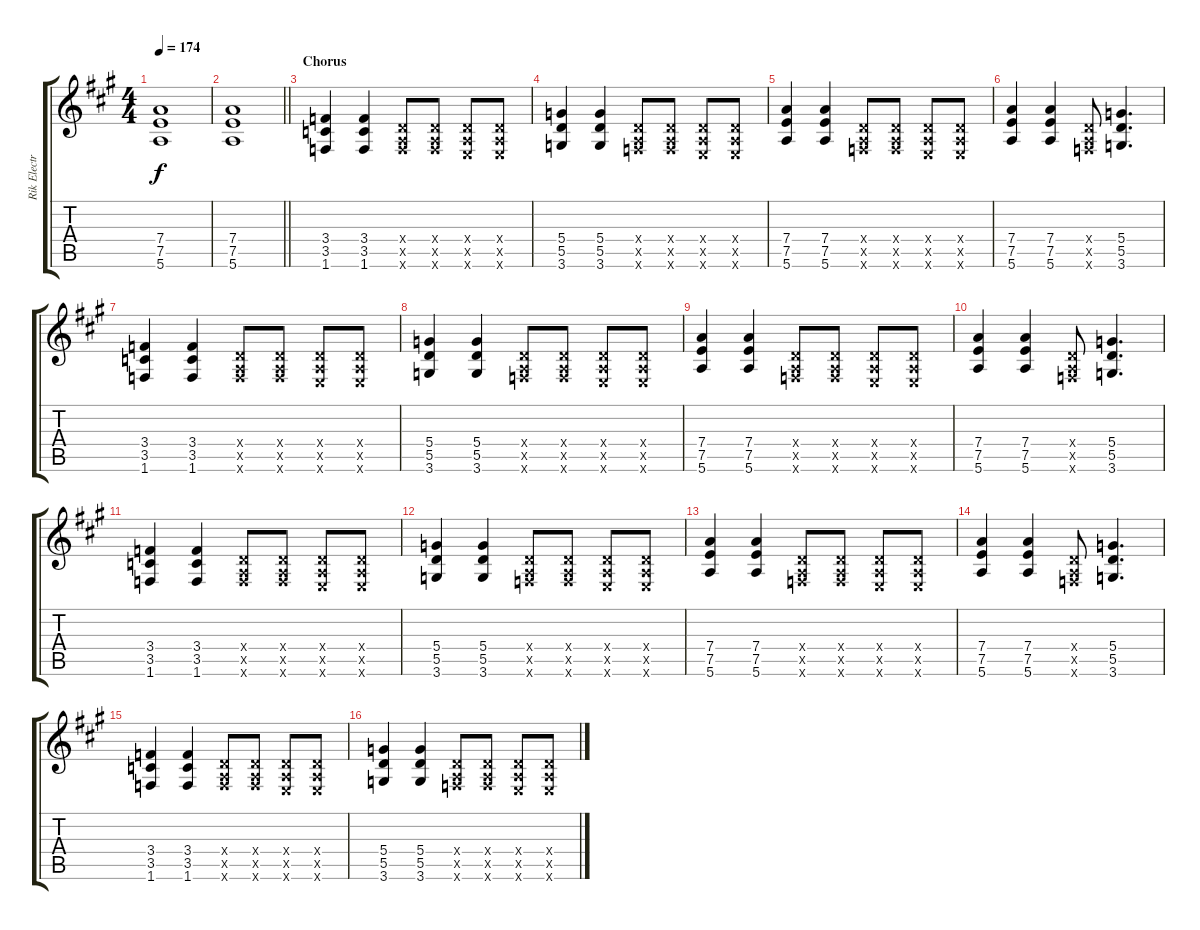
\track ("Rik Electric (Lead)" "Rik Electr") {instrument distortionguitar}
\staff {score tabs}
\tuning (E4 B3 G3 D3 A2 E2) {hide}
\ts (4 4)
\tempo 174
\clef g2
\ks a
(7.4 7.5 5.6).1{dy f} |
\barLineRight lightlight
(7.4 7.5 5.6).1 |
\section ("" "Chorus")
(3.4 3.5 1.6).4 (3.4 3.5 1.6).4 (0.4{x} 0.5{x} 1.6{x}).8 (0.4{x} 0.5{x} 1.6{x}).8 (0.4{x} 0.5{x} 0.6{x}).8 (0.4{x} 0.5{x} 0.6{x}).8 |
(5.4 5.5 3.6).4 (5.4 5.5 3.6).4 (0.4{x} 0.5{x} 1.6{x}).8 (0.4{x} 0.5{x} 1.6{x}).8 (0.4{x} 0.5{x} 0.6{x}).8 (0.4{x} 0.5{x} 0.6{x}).8 |
(7.4 7.5 5.6).4 (7.4 7.5 5.6).4 (0.4{x} 0.5{x} 1.6{x}).8 (0.4{x} 0.5{x} 1.6{x}).8 (0.4{x} 0.5{x} 0.6{x}).8 (0.4{x} 0.5{x} 0.6{x}).8 |
(7.4 7.5 5.6).4 (7.4 7.5 5.6).4 (0.4{x} 0.5{x} 1.6{x}).8 (5.4 5.5 3.6).4{d} |
(3.4 3.5 1.6).4 (3.4 3.5 1.6).4 (0.4{x} 0.5{x} 1.6{x}).8 (0.4{x} 0.5{x} 1.6{x}).8 (0.4{x} 0.5{x} 0.6{x}).8 (0.4{x} 0.5{x} 0.6{x}).8 |
(5.4 5.5 3.6).4 (5.4 5.5 3.6).4 (0.4{x} 0.5{x} 1.6{x}).8 (0.4{x} 0.5{x} 1.6{x}).8 (0.4{x} 0.5{x} 0.6{x}).8 (0.4{x} 0.5{x} 0.6{x}).8 |
(7.4 7.5 5.6).4 (7.4 7.5 5.6).4 (0.4{x} 0.5{x} 1.6{x}).8 (0.4{x} 0.5{x} 1.6{x}).8 (0.4{x} 0.5{x} 0.6{x}).8 (0.4{x} 0.5{x} 0.6{x}).8 |
(7.4 7.5 5.6).4 (7.4 7.5 5.6).4 (0.4{x} 0.5{x} 1.6{x}).8 (5.4 5.5 3.6).4{d} |
(3.4 3.5 1.6).4 (3.4 3.5 1.6).4 (0.4{x} 0.5{x} 1.6{x}).8 (0.4{x} 0.5{x} 1.6{x}).8 (0.4{x} 0.5{x} 0.6{x}).8 (0.4{x} 0.5{x} 0.6{x}).8 |
(5.4 5.5 3.6).4 (5.4 5.5 3.6).4 (0.4{x} 0.5{x} 1.6{x}).8 (0.4{x} 0.5{x} 1.6{x}).8 (0.4{x} 0.5{x} 0.6{x}).8 (0.4{x} 0.5{x} 0.6{x}).8 |
(7.4 7.5 5.6).4 (7.4 7.5 5.6).4 (0.4{x} 0.5{x} 1.6{x}).8 (0.4{x} 0.5{x} 1.6{x}).8 (0.4{x} 0.5{x} 0.6{x}).8 (0.4{x} 0.5{x} 0.6{x}).8 |
(7.4 7.5 5.6).4 (7.4 7.5 5.6).4 (0.4{x} 0.5{x} 1.6{x}).8 (5.4 5.5 3.6).4{d} |
(3.4 3.5 1.6).4 (3.4 3.5 1.6).4 (0.4{x} 0.5{x} 1.6{x}).8 (0.4{x} 0.5{x} 1.6{x}).8 (0.4{x} 0.5{x} 0.6{x}).8 (0.4{x} 0.5{x} 0.6{x}).8 |
(5.4 5.5 3.6).4 (5.4 5.5 3.6).4 (0.4{x} 0.5{x} 1.6{x}).8 (0.4{x} 0.5{x} 1.6{x}).8 (0.4{x} 0.5{x} 0.6{x}).8 (0.4{x} 0.5{x} 0.6{x}).8
